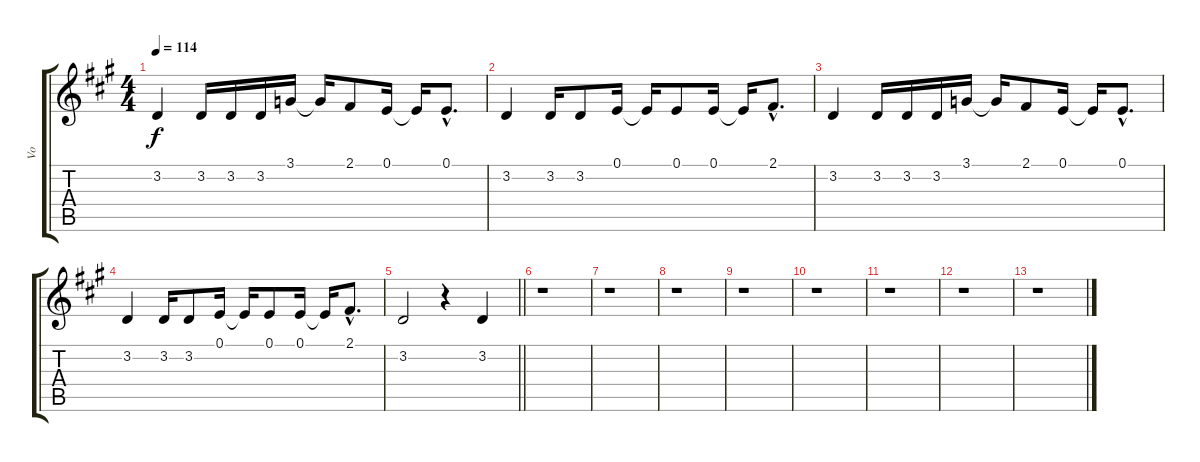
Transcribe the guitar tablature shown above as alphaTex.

\track ("Vo" "Vo") {instrument acousticgrandpiano}
\staff {score tabs}
\tuning (E4 B3 G3 D3 A2 E2) {hide}
\ts (4 4)
\tempo 114
\clef g2
\ks a
3.2.4{dy f} 3.2.16 3.2.16 3.2.16 3.1.16 3.1{t}.16 2.1.8 0.1.16 0.1{t}.16 0.1{hac}.8{d} |
3.2.4 3.2.16 3.2.8 0.1.16 0.1{t}.16 0.1.8 0.1.16 0.1{t}.16 2.1{hac}.8{d} |
3.2.4 3.2.16 3.2.16 3.2.16 3.1.16 3.1{t}.16 2.1.8 0.1.16 0.1{t}.16 0.1{hac}.8{d} |
3.2.4 3.2.16 3.2.8 0.1.16 0.1{t}.16 0.1.8 0.1.16 0.1{t}.16 2.1{hac}.8{d} |
\barLineRight lightlight
3.2.2 r.4 3.2.4 |
r.1 |
r.1 |
r.1 |
r.1 |
r.1 |
r.1 |
r.1 |
r.1
